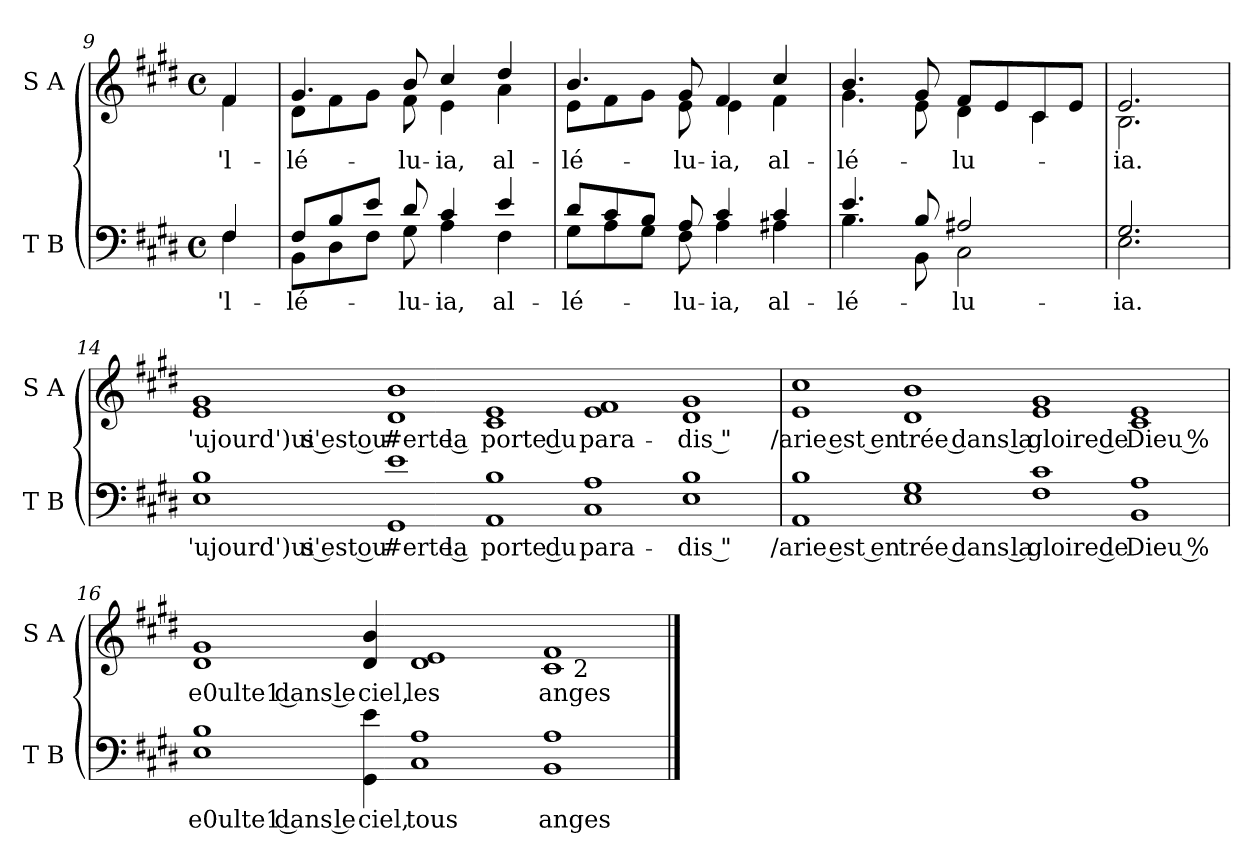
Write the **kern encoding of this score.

**kern	**text	**kern	**text
*part2	*part2	*part1	*part1
*staff2	*staff2	*staff1	*staff1
*I"T B	*	*I"S A	*
*I'T B	*	*I'S A	*
!!LO:PB:g=z
*clefF4	*	*clefG2	*
*k[f#c#g#d#]	*	*k[f#c#g#d#]	*
*E:	*	*E:	*
*M4/4	*	*M4/4	*
*met(c)	*	*met(c)	*
=9	=9	=9	=9
!	!LO:LY:a	!	!LO:LY:b
*^	*	*^	*
4F#/	4F#\	'l-	4f#/	4f#\	'l-
=10	=10	=10	=10	=10	=10
!	!	!LO:LY:a	!	!	!LO:LY:b
8F#/L	8BB\L	-lé-	4.g#/	8d#\L	-lé-
8B/	8D#\	.	.	8f#\	.
8e/J	8F#\J	.	.	8g#\J	.
!	!	!LO:LY:a	!	!	!LO:LY:b
8d#/	8G#\	-lu-	8b/	8f#\	-lu-
!	!	!LO:LY:a	!	!	!LO:LY:b
4c#/	4A\	-ia,	4cc#/	4e\	-ia,
!	!	!LO:LY:a	!	!	!LO:LY:b
4e/	4F#\	al-	4dd#/	4a\	al-
=11	=11	=11	=11	=11	=11
!	!	!LO:LY:a	!	!	!LO:LY:b
8d#/L	8G#\L	-lé-	4.b/	8e\L	-lé-
8c#/	8A\	.	.	8f#\	.
8B/J	8G#\J	.	.	8g#\J	.
!	!	!LO:LY:a	!	!	!LO:LY:b
8A/	8F#\	-lu-	8g#/	8e\	-lu-
!	!	!LO:LY:a	!	!	!LO:LY:b
4c#/	4A\	-ia,	4f#/	4e\	-ia,
!	!	!LO:LY:a	!	!	!LO:LY:b
4c#/	4A#X\	al-	4cc#/	4f#\	al-
=12	=12	=12	=12	=12	=12
!	!	!LO:LY:a	!	!	!LO:LY:b
4.e/	4.B\	-lé-	4.b/	4.g#\	-lé-
8B/	8BB\	.	8g#/	8e\	.
!	!	!LO:LY:a	!	!	!LO:LY:b
2A#X/	2C#\	-lu-	8f#/L	4d#\	-lu-
.	.	.	8e/	.	.
.	.	.	8c#/	4c#\	.
.	.	.	8e/J	.	.
=13	=13	=13	=13	=13	=13
!	!	!LO:LY:a	!	!	!LO:LY:b
2.G#/	2.E\	-ia.	2.e/	2.B\	-ia.
!!LO:LB:g=z
=14	=14	=14	=14	=14	=14
!	!	!LO:LY:a:rj	!	!	!LO:LY:b:rj
*v	*v	*	*	*	*
*	*	*v	*v	*
1E 1B	'ujourd')ui s'est ou-	1e 1g#	'ujourd')ui s'est ou-
!	!LO:LY:a:rj	!	!LO:LY:b:rj
1GG# 1e	-#erte la	1d# 1b	-#erte la
!	!LO:LY:a:rj	!	!LO:LY:b:rj
1AA 1B	porte du	1c# 1e	porte du
!	!LO:LY:a	!	!LO:LY:b
1C# 1A	para-	1e 1f#	para-
!	!LO:LY:a	!	!LO:LY:b
1E 1B	-dis "	1d# 1g#	-dis "
!!LO:LB:g=z
=15	=15	=15	=15
!	!LO:LY:a:rj	!	!LO:LY:b:rj
1AA 1B	/arie est en-	1e 1cc#	/arie est en-
!	!LO:LY:a:rj	!	!LO:LY:b:rj
1E 1G#	-trée dans la	1d# 1b	-trée dans la
!	!LO:LY:a:rj	!	!LO:LY:b:rj
1F# 1c#	gloire de	1e 1g#	gloire de
!	!LO:LY:a	!	!LO:LY:b
1BB 1A	Dieu %	1c# 1e	Dieu %
!!LO:LB:g=z
=16	=16	=16	=16
!	!LO:LY:a:rj	!	!LO:LY:b:rj
*	*	*^	*
1E 1B	e0ulte1 dans le	1d# 1g#	1ryy	e0ulte1 dans le
!	!LO:LY:a	!	!	!LO:LY:b
4GG#\ 4e\	ciel,	4d#/ 4b/	1ryy	ciel,
!	!LO:LY:a:rj	!	!	!LO:LY:b:rj
1C# 1A	tous	1d# 1e	.	les
.	.	.	4.ryy	.
!	!LO:LY:a	!	!	!LO:LY:b
1BB 1A	anges	1c# 1f#	.	anges
!	!	!	!LO:TX:b:t=2	!
.	.	.	2..ryy	.
*	*	*v	*v	*
==	==	==	==
*-	*-	*-	*-
